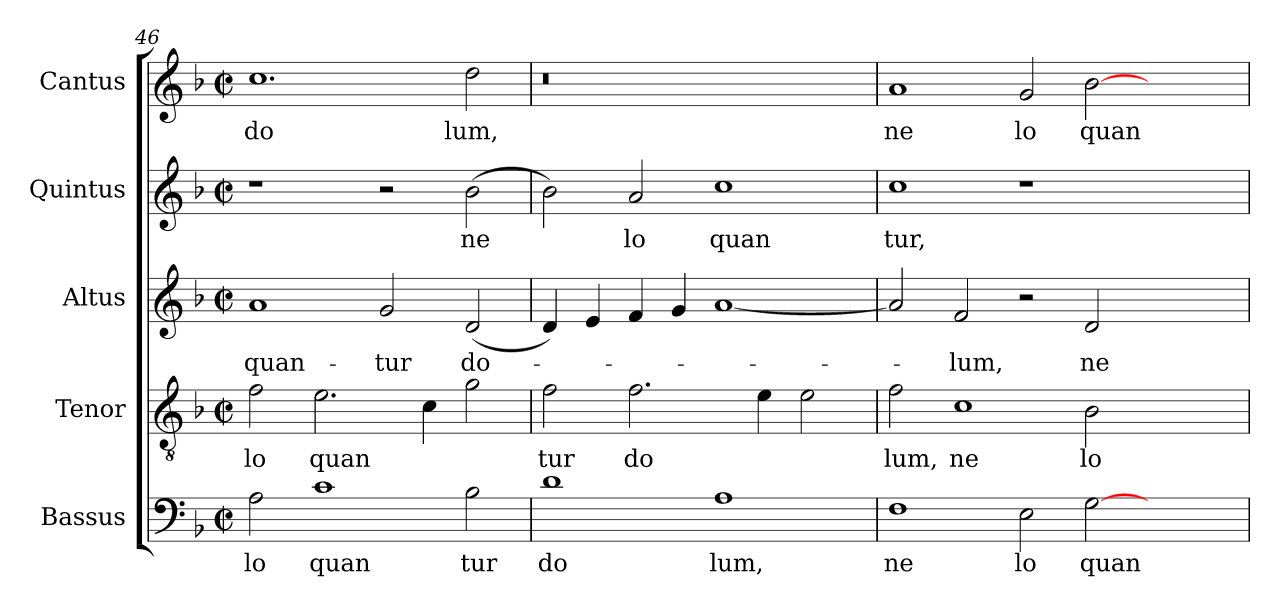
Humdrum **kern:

**kern	**text	**kern	**text	**kern	**text	**kern	**text	**kern	**text
*part5	*part5	*part4	*part4	*part3	*part3	*part2	*part2	*part1	*part1
*staff5	*staff5	*staff4	*staff4	*staff3	*staff3	*staff2	*staff2	*staff1	*staff1
*I"Bassus	*	*I"Tenor	*	*I"Altus	*	*I"Quintus	*	*I"Cantus	*
*clefF4	*	*clefGv2	*	*clefG2	*	*clefG2	*	*clefG2	*
*k[b-]	*	*k[b-]	*	*k[b-]	*	*k[b-]	*	*k[b-]	*
*F:	*	*F:	*	*F:	*	*F:	*	*F:	*
*M2/2	*	*M2/2	*	*M2/2	*	*M2/2	*	*M2/2	*
*met(c|)	*	*met(c|)	*	*met(c|)	*	*met(c|)	*	*met(c|)	*
=46	=46	=46	=46	=46	=46	=46	=46	=46	=46
!	!LO:LY:b:cj	!	!LO:LY:b:cj	!	!LO:LY:b:cj	!	!	!	!LO:LY:b:cj
2A\	lo	2f\	lo	1a	-quan-	1r	.	1.cc	do
!	!LO:LY:b:cj	!	!LO:LY:b	!	!	!	!	!	!
1c	quan	2.e\	quan	.	.	.	.	.	.
!	!	!	!	!	!LO:LY:b:cj	!	!	!	!
.	.	.	.	2g/	-tur	2r	.	.	.
.	.	4c\	.	.	.	.	.	.	.
!	!LO:LY:b:cj	!	!	!	!LO:LY:b:cj	!	!LO:LY:b:cj	!	!LO:LY:b:cj
2B-\	tur	2g\	.	(<2d/	do-	(>2b-\	ne	2dd\	lum,
=47	=47	=47	=47	=47	=47	=47	=47	=47	=47
!	!LO:LY:b:cj	!	!LO:LY:b:cj	!	!	!	!	!	!
1d	do	2f\	tur	4d/)	.	2b-\)	.	0r	.
.	.	.	.	4e/	.	.	.	.	.
!	!	!	!LO:LY:b:cj	!	!	!	!LO:LY:b:cj	!	!
.	.	2.f\	do	4f/	.	2a/	lo	.	.
.	.	.	.	4g/	.	.	.	.	.
!	!LO:LY:b:cj	!	!	!	!	!	!LO:LY:b:cj	!	!
1A	lum,	.	.	[>1a	.	1cc	quan	.	.
.	.	4e\	.	.	.	.	.	.	.
.	.	2e\	.	.	.	.	.	.	.
!!LO:LB:g=z
=48	=48	=48	=48	=48	=48	=48	=48	=48	=48
!	!LO:LY:b:cj	!	!LO:LY:b:cj	!	!	!	!LO:LY:b:cj	!	!LO:LY:b:cj
1F	ne	2f\	lum,	2a/]	.	1cc	tur,	1a	ne
!	!	!	!LO:LY:b:cj	!	!LO:LY:b:cj	!	!	!	!
.	.	1c	ne	2f/	-lum,	.	.	.	.
!	!LO:LY:b:cj	!	!	!	!	!LO:N:vis=1	!	!	!LO:LY:b:cj
2E\	lo	.	.	2r	.	0r	.	2g/	lo
!	!LO:LY:b	!	!LO:LY:b:cj	!	!LO:LY:b:cj	!	!	!	!LO:LY:b
[>2G\	quan	2B-\	lo	2d/	ne	.	.	[>2b-\	quan
1ryy	.	1ryy	.	1ryy	.	.	.	1ryy	.
=	=	=	=	=	=	=	=	=	=
*-	*-	*-	*-	*-	*-	*-	*-	*-	*-
